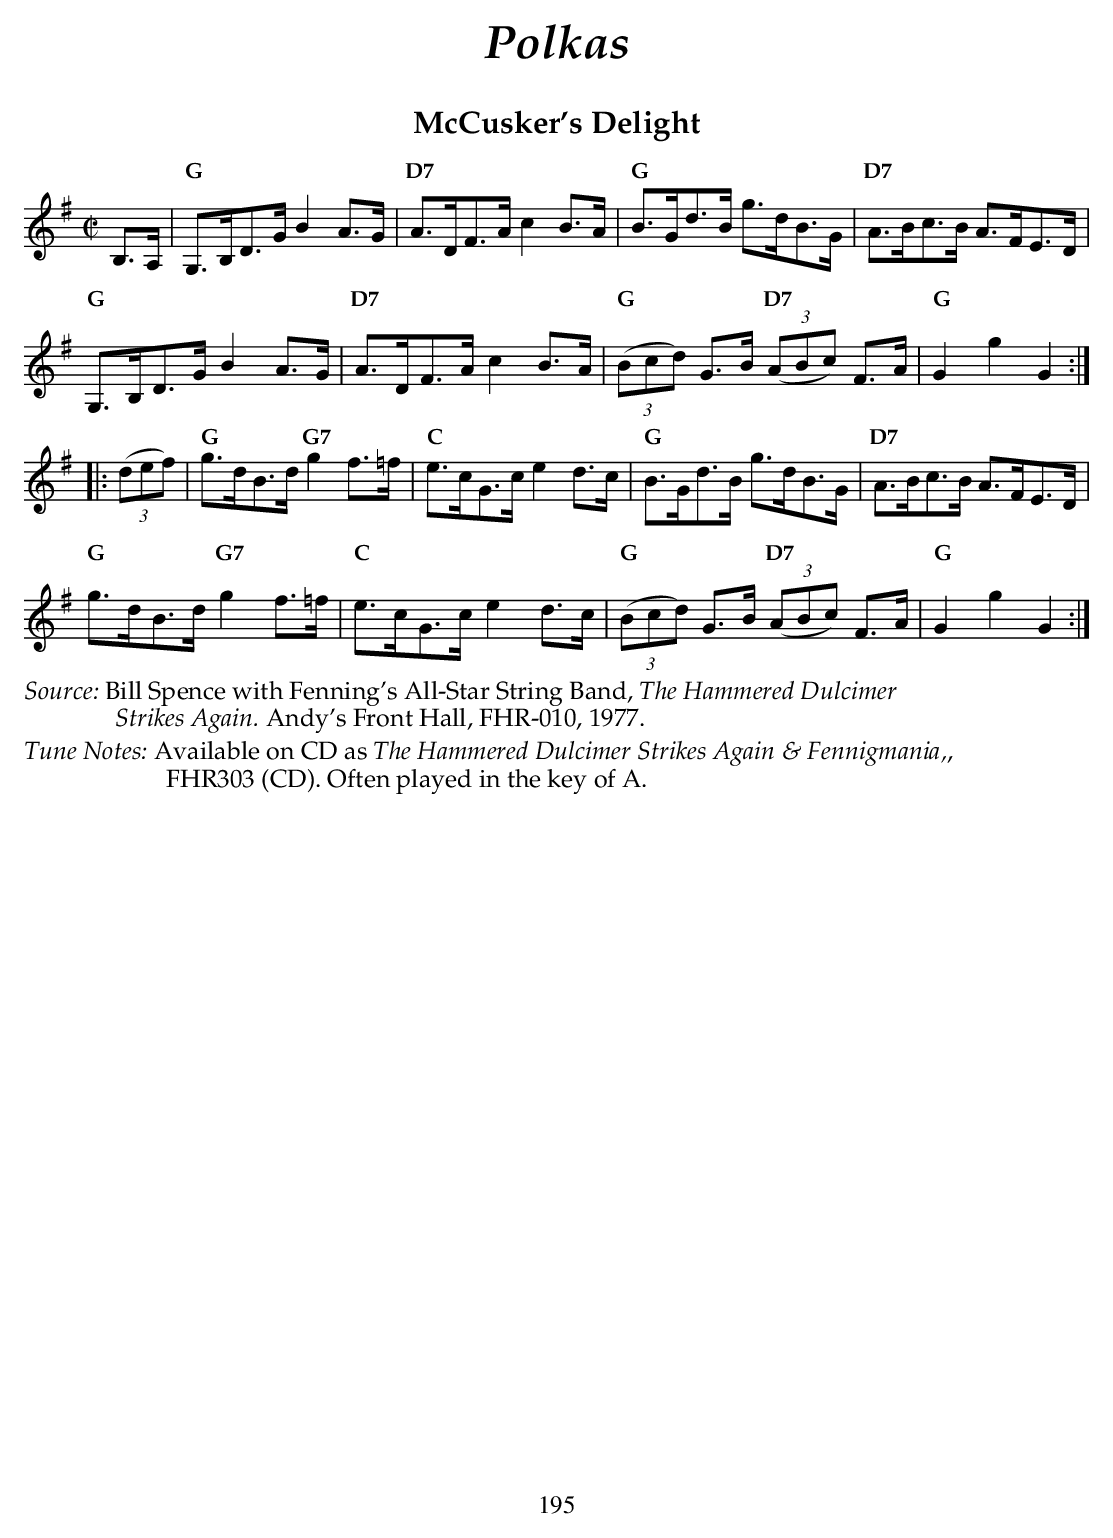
X:1
T:McCusker's Delight
M:C|
L:1/8
K:G
B,>A, |\
"G" G,>B,D>G B2A>G  | "D7" A>DF>A      c2B>A   |\
"G" B>Gd>B   g>dB>G | "D7" A>Bc>B      A>FE>D  |
"G" G,>B,D>G B2A>G  | "D7" A>DF>A      c2B>A   |\
"G" ((3Bcd) G>B "D7" ((3ABc) F>A | "G" G2g2G2 :|
|: ((3def) |\
"G" g>dB>d "G7" g2f>=f | "C"  e>cG>c e2d>c  |\
"G" B>Gd>B g>dB>G      | "D7" A>Bc>B A>FE>D |
"G" g>dB>d "G7" g2f>=f | "C"  e>cG>c e2d>c  |\
"G" ((3Bcd) G>B "D7" ((3ABc) F>A | "G" G2g2G2 :|
